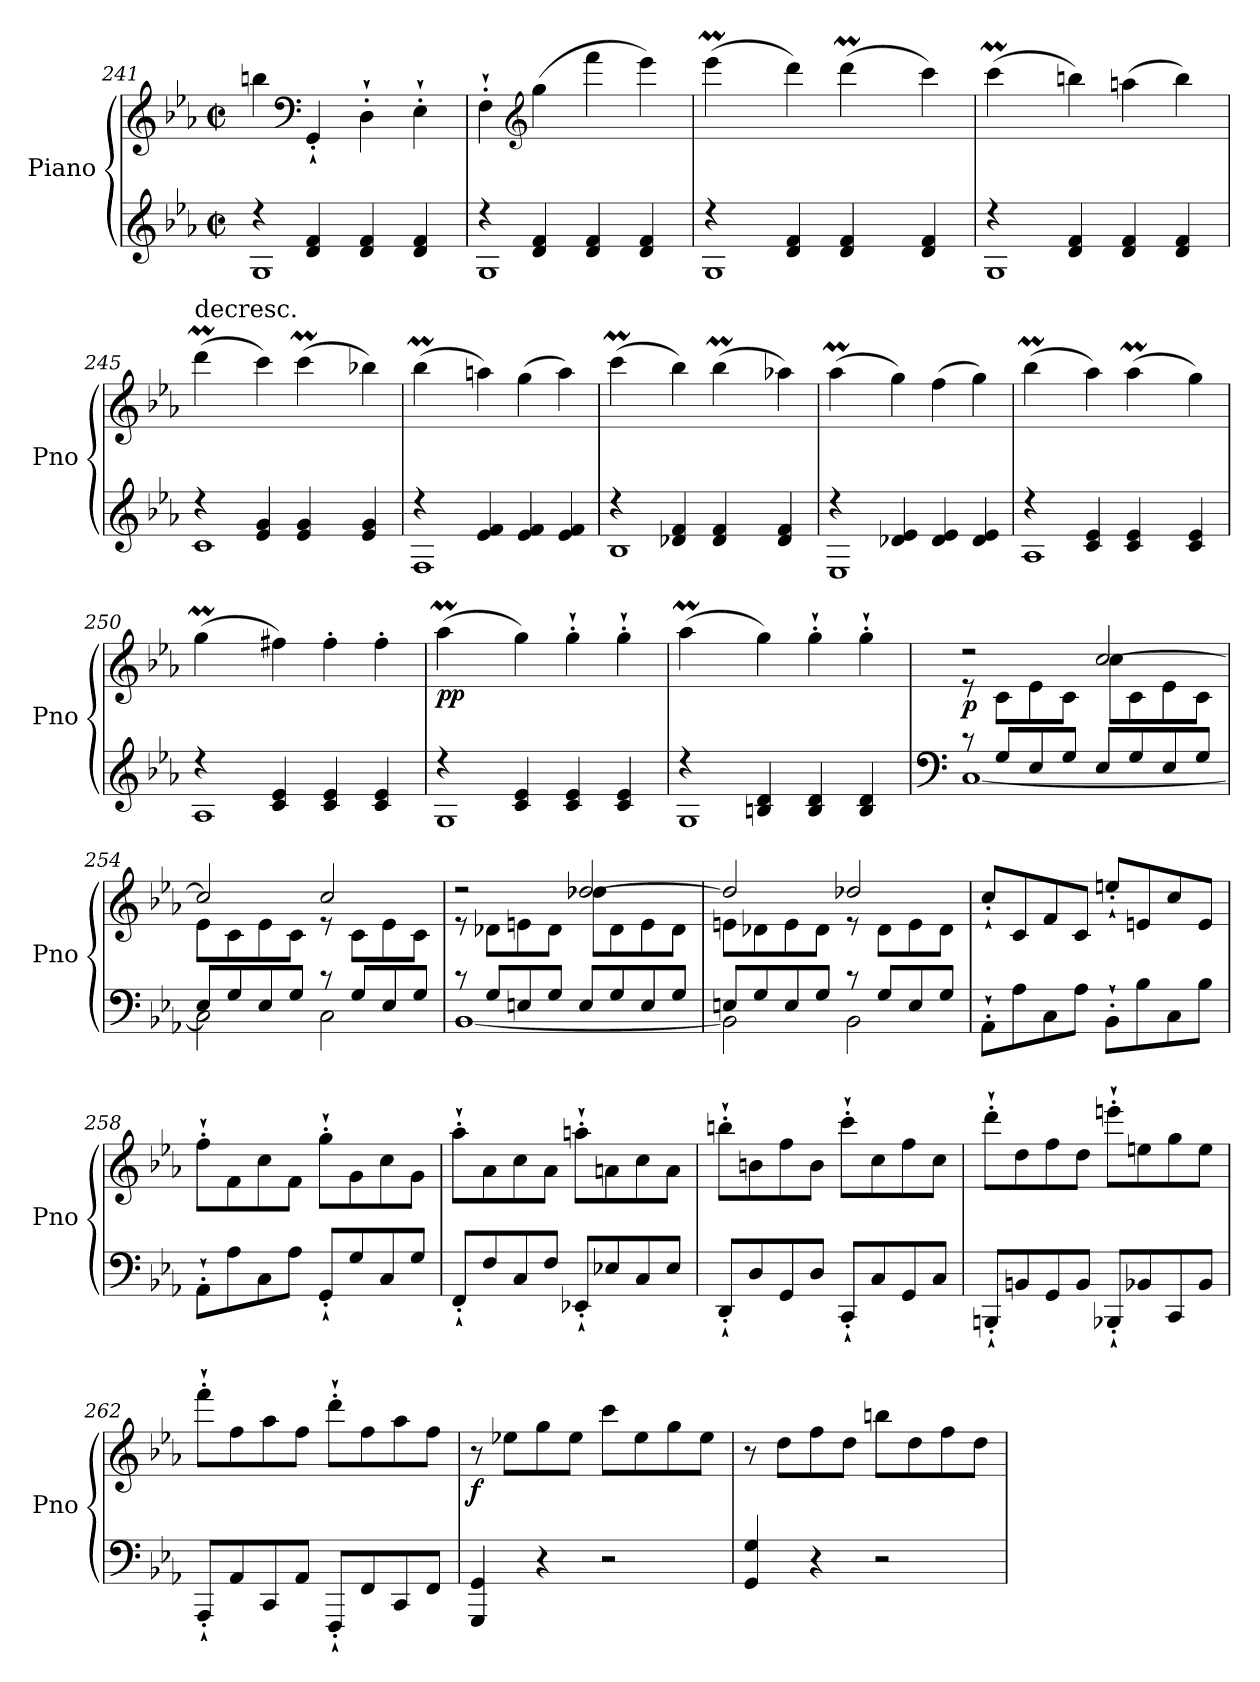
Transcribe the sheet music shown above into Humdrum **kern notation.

**kern	**kern	**dynam
*part1	*part1	*part1
*staff2	*staff1	*staff1/2
*I"Piano	*	*
*I'Pno	*	*
*clefG2	*clefG2	*
*k[b-e-a-]	*k[b-e-a-]	*
*E-:	*E-:	*
*M2/2	*M2/2	*
*met(c|)	*met(c|)	*
=241	=241	=241
*^	*	*
4r	1G	4bbn\	.
*	*	*clefF4	*
4d/ 4f/	.	4GG'`/	.
4d/ 4f/	.	4D'`\	.
4d/ 4f/	.	4E-'`\	.
=242	=242	=242	=242
4r	1G	4F'`\	.
*	*	*clefG2	*
4d/ 4f/	.	(>4gg\	.
4d/ 4f/	.	4fff\	.
4d/ 4f/	.	4eee-\)	.
=243	=243	=243	=243
*	*	*^	*
4r	1G	(>4eee-M\	16eee-LLyy	.
.	.	.	16fffJyy	.
.	.	.	8eee-Jyy	.
4d/ 4f/	.	4ddd\)	4ryy	.
4d/ 4f/	.	(>4dddm\	16dddLLyy	.
.	.	.	16eee-Jyy	.
.	.	.	8dddJyy	.
4d/ 4f/	.	4ccc\)	4ryy	.
=244	=244	=244	=244	=244
4r	1G	(>4cccM\	16cccLLyy	.
.	.	.	16dddJyy	.
.	.	.	8cccJyy	.
4d/ 4f/	.	4bbn\)	2.ryy	.
4d/ 4f/	.	(>4aan\	.	.
4d/ 4f/	.	4bb\)	.	.
=245	=245	=245	=245	=245
!	!	!LO:TX:a:t=decresc.	!	!
4r	1c	(>4dddm\	16dddLLyy	.
.	.	.	16eee-Jyy	.
.	.	.	8dddJyy	.
4e-/ 4g/	.	4ccc\)	4ryy	.
4e-/ 4g/	.	(>4cccM\	16cccLLyy	.
.	.	.	16dddJyy	.
.	.	.	8cccJyy	.
4e-/ 4g/	.	4bb-X\)	4ryy	.
=246	=246	=246	=246	=246
4r	1F	(>4bb-M\	16bb-LLyy	.
.	.	.	16cccJyy	.
.	.	.	8bb-Jyy	.
4e-/ 4f/	.	4aan\)	2.ryy	.
4e-/ 4f/	.	(>4gg\	.	.
4e-/ 4f/	.	4aa\)	.	.
=247	=247	=247	=247	=247
4r	1B-	(>4cccM\	16cccLLyy	.
.	.	.	16dddJyy	.
.	.	.	8cccJyy	.
4d-X/ 4f/	.	4bb-\)	4ryy	.
4d-/ 4f/	.	(>4bb-M\	16bb-LLyy	.
.	.	.	16cccJyy	.
.	.	.	8bb-Jyy	.
4d-/ 4f/	.	4aa-X\)	4ryy	.
=248	=248	=248	=248	=248
4r	1E-	(>4aa-M\	16aa-LLyy	.
.	.	.	16bb-Jyy	.
.	.	.	8aa-Jyy	.
4d-X/ 4e-/	.	4gg\)	2.ryy	.
4d-/ 4e-/	.	(>4ff\	.	.
4d-/ 4e-/	.	4gg\)	.	.
=249	=249	=249	=249	=249
4r	1A-	(>4bb-M\	16bb-LLyy	.
.	.	.	16cccJyy	.
.	.	.	8bb-Jyy	.
4c/ 4e-/	.	4aa-\)	4ryy	.
4c/ 4e-/	.	(>4aa-M\	16aa-LLyy	.
.	.	.	16bb-Jyy	.
.	.	.	8aa-Jyy	.
4c/ 4e-/	.	4gg\)	4ryy	.
=250	=250	=250	=250	=250
4r	1A-	(>4ggm\	16ggLLyy	.
.	.	.	16aa-Jyy	.
.	.	.	8ggJyy	.
4c/ 4e-/	.	4ff#X\)	2.ryy	.
4c/ 4e-/	.	4ff#'\	.	.
4c/ 4e-/	.	4ff#'\	.	.
=251	=251	=251	=251	=251
!	!	!	!	!LO:DY:b
4r	1G	(>4aa-M\	16aa-LLyy	pp
.	.	.	16bb-Jyy	.
.	.	.	8aa-Jyy	.
4c/ 4e-/	.	4gg\)	2.ryy	.
4c/ 4e-/	.	4gg'`\	.	.
4c/ 4e-/	.	4gg'`\	.	.
=252	=252	=252	=252	=252
4r	1G	(>4aa-M\	16aa-LLyy	.
.	.	.	16bb-Jyy	.
.	.	.	8aa-Jyy	.
4Bn/ 4d/	.	4gg\)	2.ryy	.
4B/ 4d/	.	4gg'`\	.	.
4B/ 4d/	.	4gg'`\	.	.
=253	=253	=253	=253	=253
*clefF4	*	*	*	*
!	!	!	!	!LO:DY:b
8rc	[1C	2rdd	8re	p
8G/L	.	.	8c\L	.
8E-/	.	.	8e-\	.
8G/J	.	.	8c\J	.
8E-/L	.	[2cc/	8cc\L	.
8G/	.	.	8c\	.
8E-/	.	.	8e-\	.
8G/J	.	.	8c\J	.
=254	=254	=254	=254	=254
8E-/L	2C\]	2cc/]	8e-\L	.
8G/	.	.	8c\	.
8E-/	.	.	8e-\	.
8G/J	.	.	8c\J	.
8rc	2C\	2cc/	8re	.
8G/L	.	.	8c\L	.
8E-/	.	.	8e-\	.
8G/J	.	.	8c\J	.
=255	=255	=255	=255	=255
8rc	[1BB-	2rdd	8re	.
8G/L	.	.	8d-X\L	.
8En/	.	.	8en\	.
8G/J	.	.	8d-\J	.
8E/L	.	[2dd-X/	8dd-\L	.
8G/	.	.	8d-\	.
8E/	.	.	8e\	.
8G/J	.	.	8d-\J	.
=256	=256	=256	=256	=256
8En/L	2BB-\]	2dd-/]	8en\L	.
8G/	.	.	8d-X\	.
8E/	.	.	8e\	.
8G/J	.	.	8d-\J	.
8rc	2BB-\	2dd-X/	8re	.
8G/L	.	.	8d-\L	.
8E/	.	.	8e\	.
8G/J	.	.	8d-\J	.
*v	*v	*	*	*
=257	=257	=257	=257
!	!LO:TX:a:t=cresc.	!	!
*	*v	*v	*
8AA-'`\L	8cc'`/L	.
8A-\	8c/	.
8C\	8f/	.
8A-\J	8c/J	.
8BB-'`\L	8een'`/L	.
8B-\	8en/	.
8C\	8cc/	.
8B-\J	8e/J	.
=258	=258	=258
8AA-'`\L	8ff'`\L	.
8A-\	8f\	.
8C\	8cc\	.
8A-\J	8f\J	.
8GG'`/L	8gg'`\L	.
8G/	8g\	.
8C/	8cc\	.
8G/J	8g\J	.
=259	=259	=259
8FF'`/L	8aa-'`\L	.
8F/	8a-\	.
8C/	8cc\	.
8F/J	8a-\J	.
8EE-X'`/L	8aan'`\L	.
8E-X/	8an\	.
8C/	8cc\	.
8E-/J	8a\J	.
=260	=260	=260
8DD'`/L	8bbn'`\L	.
8D/	8bn\	.
8GG/	8ff\	.
8D/J	8b\J	.
8CC'`/L	8ccc'`\L	.
8C/	8cc\	.
8GG/	8ff\	.
8C/J	8cc\J	.
=261	=261	=261
8BBBn'`/L	8ddd'`\L	.
8BBn/	8dd\	.
8GG/	8ff\	.
8BB/J	8dd\J	.
8BBB-X'`/L	8eeen'`\L	.
8BB-X/	8een\	.
8CC/	8gg\	.
8BB-/J	8ee\J	.
=262	=262	=262
8AAA-'`/L	8fff'`\L	.
8AA-/	8ff\	.
8CC/	8aa-\	.
8AA-/J	8ff\J	.
8FFF'`/L	8ddd'`\L	.
8FF/	8ff\	.
8CC/	8aa-\	.
8FF/J	8ff\J	.
=263	=263	=263
!	!	!LO:DY:b
4GGG/ 4GG/	8r	f
.	8ee-X\L	.
4r	8gg\	.
.	8ee-\J	.
2r	8ccc\L	.
.	8ee-\	.
.	8gg\	.
.	8ee-\J	.
=264	=264	=264
4GG/ 4G/	8r	.
.	8dd\L	.
4r	8ff\	.
.	8dd\J	.
2r	8bbn\L	.
.	8dd\	.
.	8ff\	.
.	8dd\J	.
=	=	=
*-	*-	*-
